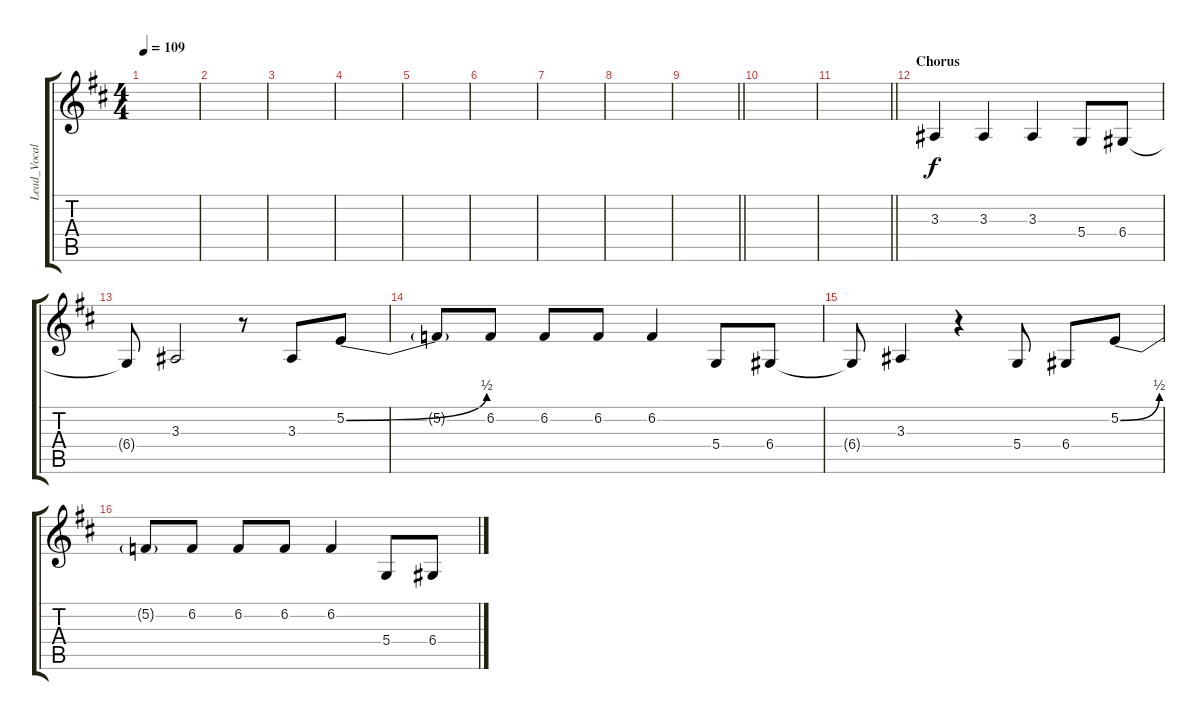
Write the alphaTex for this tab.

\track ("Lead_Vocals (Tim Wheeler)" "Lead_Vocal") {instrument bassoon}
\staff {score tabs}
\tuning (E4 B3 G3 D3 A2 E2) {hide}
\ts (4 4)
\tempo 109
\clef g2
\ks d
|
|
|
|
|
|
|
|
\barLineRight lightlight
|
|
\barLineRight lightlight
|
\section ("" "Chorus")
3.3.4 3.3.4 3.3.4 5.4.8 6.4.8 |
6.4{t}.8 3.3.2 r.8 3.3.8 5.2{be (bend 0 0 60 2)}.8 |
5.2{t}.8 6.2.8 6.2.8 6.2.8 6.2.4 5.4.8 6.4.8 |
6.4{t}.8 3.3.4 r.4 5.4.8 6.4.8 5.2{be (bend 0 0 60 2)}.8 |
5.2{t}.8 6.2.8 6.2.8 6.2.8 6.2.4 5.4.8 6.4.8
